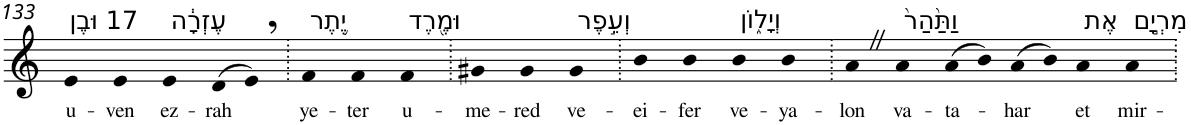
**kern	**text
*part1	*part1
*staff1	*staff1
*I"Piano	*
*I'Pno	*
!!LO:PB:g=z
*clefG2	*
*k[]	*
=133	=133
!LO:TX:a:t=17 וּבֶן	!
!	!LO:LY:b
4e	u-
!	!LO:LY:b
4e	-ven
!LO:TX:a:t=עֶזְרָ֔ה	!
!	!LO:LY:b
4e	ez-
!	!LO:LY:b
(>8d	-rah
8e,)	.
=134.	=134.
!LO:TX:a:t=יֶ֥תֶר	!
!	!LO:LY:b
4f	ye-
!	!LO:LY:b
4f	-ter
!LO:TX:a:t=וּמֶ֖רֶד	!
!	!LO:LY:b
4f	u-
=135.	=135.
!	!LO:LY:b
4g#X	-me-
!	!LO:LY:b
4g#	-red
!LO:TX:a:t=וְעֵ֣פֶר	!
!	!LO:LY:b
4g#	ve-
=136.	=136.
!	!LO:LY:b
4b	-ei-
!	!LO:LY:b
4b	-fer
!LO:TX:a:t=וְיָל֑וֹן	!
!	!LO:LY:b
4b	ve-
!	!LO:LY:b
4b	-ya-
=137.	=137.
!	!LO:LY:b
4aZ	-lon
!LO:TX:a:t=וַתַּ֙הַר֙	!
!	!LO:LY:b
4a	va-
!	!LO:LY:b
(>8a	-ta-
8b)	.
!	!LO:LY:b
(>8a	-har
8b)	.
!LO:TX:a:t=אֶת	!
!	!LO:LY:b
4a	et
!LO:TX:a:t=מִרְיָ֣ם	!
!	!LO:LY:b
4a	mir-
=.	=.
*-	*-
